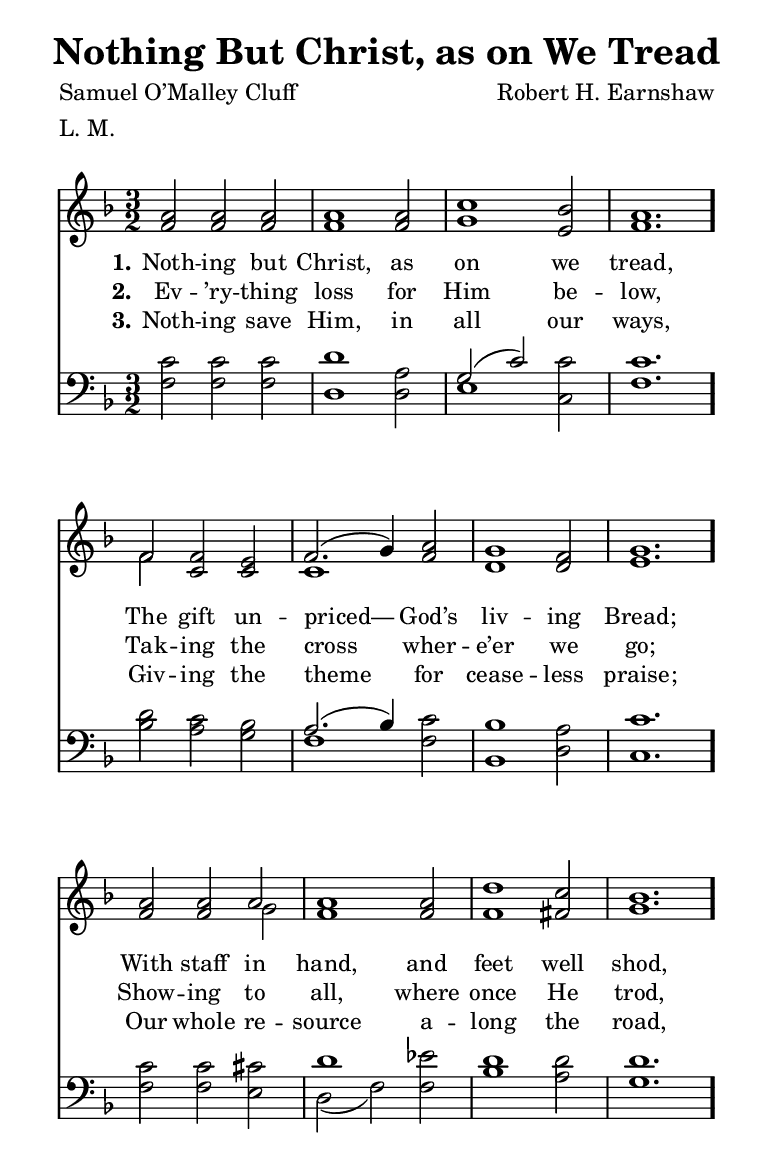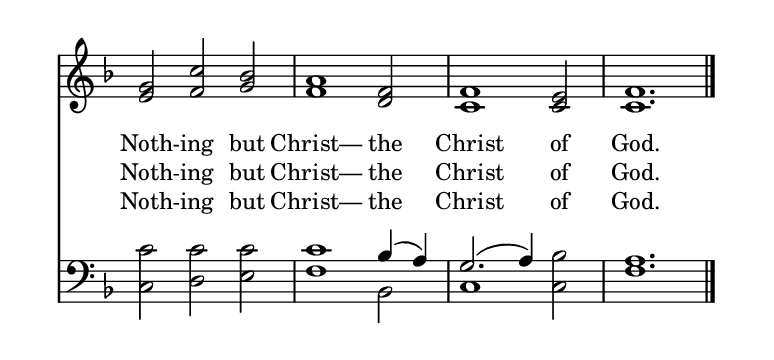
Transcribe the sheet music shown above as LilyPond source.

\include "common/global.ily"
\paper {
  \include "common/paper.ily"
  ragged-last-bottom = ##t
  systems-per-page = ##f
}

\header{
  hymnnumber = "179"
  title = "Nothing But Christ, as on We Tread"
  tunename = "Arizona"
  meter = "L. M."
  poet = "Samuel O’Malley Cluff" % see https://hymnary.org/text/nothing_but_christ_as_on_we_tread
  composer = "Robert H. Earnshaw" % see https://hymnary.org/tune/arizona_earnshaw
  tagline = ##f
}

global = {
  \include "common/overrides.ily"
  \override Staff.TimeSignature.style = #'numbered
  \time 3/2
  \override Score.MetronomeMark.transparent = ##t % hide all fermata changes too
  \tempo 2=100
  \key f \major
  \autoBeamOff
}

notesSoprano = {
\global
\relative c'' {

  a2 a a | a1 a2 | c1 bes2 | a1. |
  f2 f e | f2.( g4) a2 | g1 f2 | g1. |
  a2 a a | a1 a2 | d1 c2 | bes1. |
  g2 c bes | a1 f2 | f1 e2 | f1. |

  \bar "|."

}
}

notesAlto = {
\global
\relative e' {

  f2 f f | f1 f2 | g1 e2 | f1. |
  f2 c c | c1 f2 | d1 d2 | e1. |
  f2 f g | f1 f2 | f1 fis2 | g1. |
  e2 f g | f1 d2 | c1 c2 | c1. |

}
}

notesTenor = {
\global
\relative a {

  c2 c c | d1 a2 | g( c) c | c1. |
  d2 c bes | a2.( bes4) c2 | bes1 a2 | c1. |
  c2 c cis | d1 ees2 | d1 d2 | d1. |
  c2 c c | c1 bes4( a) | g2.( a4) bes2 | a1. |

}
}

notesBass = {
\global
\relative f {

  f2 f f | d1 d2 | e1 c2 | f1. |
  bes2 a g | f1 f2 | bes,1 d2 | c1. |
  f2 f e | d( f) f | bes1 a2 | g1. |
  c,2 d e | f1 bes,2 | c1 c2 | f1. |

}
}

wordsA = \lyricmode {
\set stanza = "1."

Noth -- ing but Christ, as on we tread, \bar "."
The gift un -- priced— God’s liv -- ing Bread; \bar "."
With staff in hand, and feet well shod, \bar "."
Noth -- ing but Christ— the Christ of God. \bar "."

}

wordsB = \lyricmode {
\set stanza = "2."

Ev -- ’ry -- thing loss for Him be -- low,
Tak -- ing the cross wher -- e’er we go;
Show -- ing to all, where once He trod,
Noth -- ing but Christ— the Christ of God.

}

wordsC = \lyricmode {
\set stanza = "3."

Noth -- ing save Him, in all our ways,
Giv -- ing the theme for cease -- less praise;
Our whole re -- source a -- long the road,
Noth -- ing but Christ— the Christ of God.

}

\score {
  \context ChoirStaff <<
    \context Staff = upper <<
      \set Staff.autoBeaming = ##f
      \set ChoirStaff.systemStartDelimiter = #'SystemStartBar
      \set ChoirStaff.printPartCombineTexts = ##f
      \partcombine #'(2 . 11) \notesSoprano \notesAlto
      \context NullVoice = sopranos { \voiceOne << \notesSoprano >> }
      \context Lyrics = one   \lyricsto sopranos \wordsA
      \context Lyrics = two   \lyricsto sopranos \wordsB
      \context Lyrics = three \lyricsto sopranos \wordsC
    >>
    \context Staff = men <<
      \set Staff.autoBeaming = ##f
      \clef bass
      \set ChoirStaff.printPartCombineTexts = ##f
      \partcombine #'(2 . 11) \notesTenor \notesBass
    >>
  >>
  \layout {
    \include "common/layout.ily"
  }
  #(cond ((ly:get-option 'eog-midi-permitted) #{ \midi{
    \include "common/midi.ily"
  } #}))
}

\version "2.19.49"  % necessary for upgrading to future LilyPond versions.

% vi:set et ts=2 sw=2 ai nocindent syntax=lilypond:
